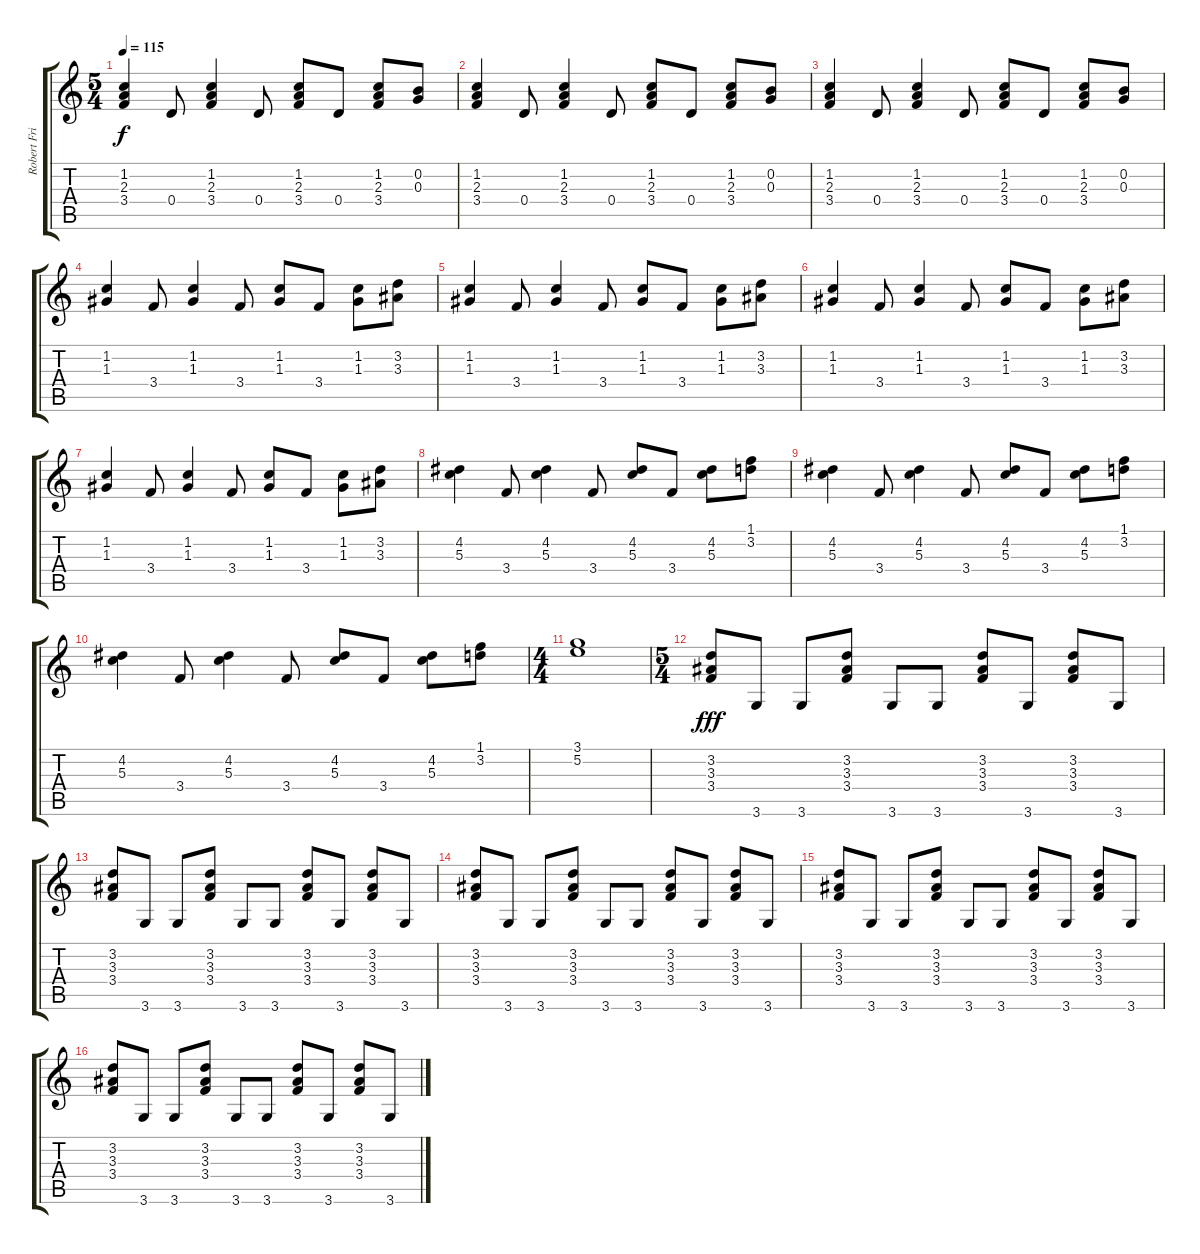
\track ("Robert Fripp Guitar" "Robert Fri") {instrument electricguitarmuted}
\staff {score tabs}
\tuning (E4 B3 G3 D3 A2 E2) {hide}
\ts (5 4)
\tempo 115
\clef g2
\ks c
(1.2 2.3 3.4).4{dy f} 0.4.8 (1.2 2.3 3.4).4 0.4.8 (1.2 2.3 3.4).8 0.4.8 (1.2 2.3 3.4).8 (0.2 0.3).8 |
(1.2 2.3 3.4).4 0.4.8 (1.2 2.3 3.4).4 0.4.8 (1.2 2.3 3.4).8 0.4.8 (1.2 2.3 3.4).8 (0.2 0.3).8 |
(1.2 2.3 3.4).4 0.4.8 (1.2 2.3 3.4).4 0.4.8 (1.2 2.3 3.4).8 0.4.8 (1.2 2.3 3.4).8 (0.2 0.3).8 |
(1.2 1.3).4 3.4.8 (1.2 1.3).4 3.4.8 (1.2 1.3).8 3.4.8 (1.2 1.3).8 (3.2 3.3).8 |
(1.2 1.3).4 3.4.8 (1.2 1.3).4 3.4.8 (1.2 1.3).8 3.4.8 (1.2 1.3).8 (3.2 3.3).8 |
(1.2 1.3).4 3.4.8 (1.2 1.3).4 3.4.8 (1.2 1.3).8 3.4.8 (1.2 1.3).8 (3.2 3.3).8 |
(1.2 1.3).4 3.4.8 (1.2 1.3).4 3.4.8 (1.2 1.3).8 3.4.8 (1.2 1.3).8 (3.2 3.3).8 |
(4.2 5.3).4 3.4.8 (4.2 5.3).4 3.4.8 (4.2 5.3).8 3.4.8 (4.2 5.3).8 (1.1 3.2).8 |
(4.2 5.3).4 3.4.8 (4.2 5.3).4 3.4.8 (4.2 5.3).8 3.4.8 (4.2 5.3).8 (1.1 3.2).8 |
(4.2 5.3).4 3.4.8 (4.2 5.3).4 3.4.8 (4.2 5.3).8 3.4.8 (4.2 5.3).8 (1.1 3.2).8 |
\ts (4 4)
(3.1 5.2).1 |
\ts (5 4)
(3.2 3.3 3.4).8{dy fff} 3.6.8 3.6.8 (3.2 3.3 3.4).8 3.6.8 3.6.8 (3.2 3.3 3.4).8 3.6.8 (3.2 3.3 3.4).8 3.6.8 |
(3.2 3.3 3.4).8 3.6.8 3.6.8 (3.2 3.3 3.4).8 3.6.8 3.6.8 (3.2 3.3 3.4).8 3.6.8 (3.2 3.3 3.4).8 3.6.8 |
(3.2 3.3 3.4).8 3.6.8 3.6.8 (3.2 3.3 3.4).8 3.6.8 3.6.8 (3.2 3.3 3.4).8 3.6.8 (3.2 3.3 3.4).8 3.6.8 |
(3.2 3.3 3.4).8 3.6.8 3.6.8 (3.2 3.3 3.4).8 3.6.8 3.6.8 (3.2 3.3 3.4).8 3.6.8 (3.2 3.3 3.4).8 3.6.8 |
(3.2 3.3 3.4).8 3.6.8 3.6.8 (3.2 3.3 3.4).8 3.6.8 3.6.8 (3.2 3.3 3.4).8 3.6.8 (3.2 3.3 3.4).8 3.6.8
